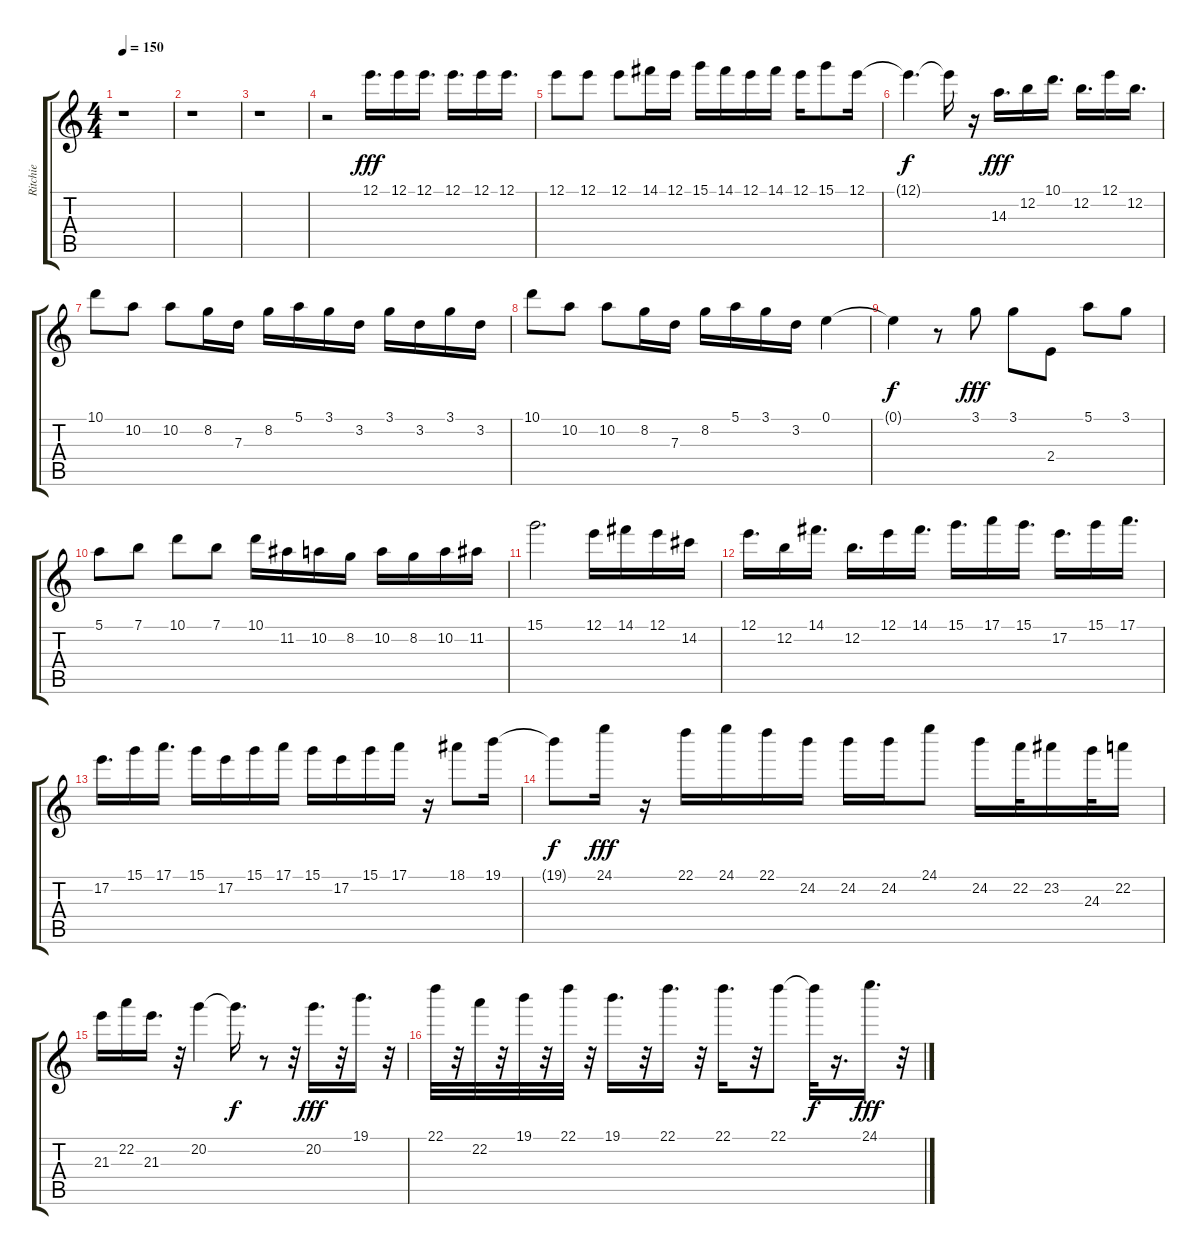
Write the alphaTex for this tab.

\track ("Ritchie" "Ritchie") {instrument distortionguitar}
\staff {score tabs}
\tuning (E4 B3 G3 D3 A2 E2) {hide}
\ts (4 4)
\tempo 150
\clef g2
\ks c
r.1{dy fff} |
r.1 |
r.1 |
r.2 12.1.16{d} 12.1.16 12.1.16{d} 12.1.16{d} 12.1.16 12.1.16{d} |
12.1.8 12.1.8 12.1.8 14.1.16 12.1.16 15.1.16 14.1.16 12.1.16 14.1.16 12.1.16 15.1.8 12.1.16 |
12.1{t}.4{d dy f} 12.1{t}.16 r.16 14.3.16{d dy fff} 12.2.16 10.1.16{d} 12.2.16{d} 12.1.16 12.2.16{d} |
10.1.8 10.2.8 10.2.8 8.2.16 7.3.16 8.2.16 5.1.16 3.1.16 3.2.16 3.1.16 3.2.16 3.1.16 3.2.16 |
10.1.8 10.2.8 10.2.8 8.2.16 7.3.16 8.2.16 5.1.16 3.1.16 3.2.16 0.1.4 |
0.1{t}.4{dy f} r.8 3.1.8{dy fff} 3.1.8 2.4.8 5.1.8 3.1.8 |
5.1.8 7.1.8 10.1.8 7.1.8 10.1.16 11.2.16 10.2.16 8.2.16 10.2.16 8.2.16 10.2.16 11.2.16 |
15.1.2{d} 12.1.16 14.1.16 12.1.16 14.2.16 |
12.1.16{d} 12.2.16 14.1.16{d} 12.2.16{d} 12.1.16 14.1.16{d} 15.1.16{d} 17.1.16 15.1.16{d} 17.2.16{d} 15.1.16 17.1.16{d} |
17.2.16{d} 15.1.16 17.1.16{d} 15.1.16 17.2.16 15.1.16 17.1.16 15.1.16 17.2.16 15.1.16 17.1.16 r.16 18.1.8 19.1.16 |
19.1{t}.8{dy f} 24.1.16{dy fff} r.16 22.1.16 24.1.16 22.1.16 24.2.16 24.2.16 24.2.16 24.1.8 24.2.16 22.2.32 23.2.16 24.3.32 22.2.16 |
21.3.16 22.2.16 21.3.16{d} r.32 20.2.4 20.2{t}.16{d dy f} r.8 r.32 20.2.16{d dy fff} r.32 19.1.16{d} r.32 |
22.1.32 r.32 22.2.32 r.32 19.1.32 r.32 22.1.32 r.32 19.1.16{d} r.32 22.1.16{d} r.32 22.1.16{d} r.32 22.1.8 22.1{t}.32{dy f} r.16{d} 24.1.16{d dy fff} r.32
